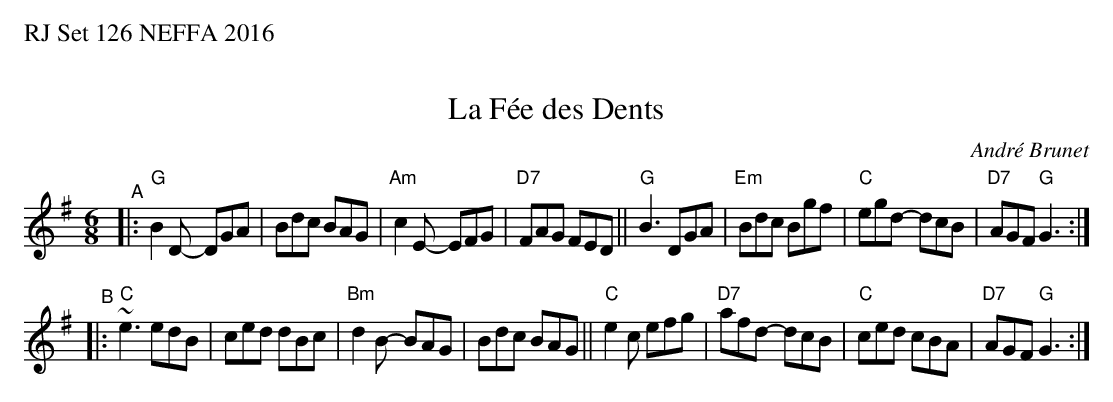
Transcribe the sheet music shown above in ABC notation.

X:1
T: La F\'ee des Dents
C: Andr\'e Brunet
M: 6/8
L: 1/8
K: G
"^A"|: "G"B2D- DGA | Bdc BAG | "Am" c2 E- EFG | "D7" FAG FED \
|| "G"B3  DGA | "Em" Bdc Bgf | "C"egd- dcB | "D7"AGF "G"G3 :|
"^B"|: "C"~e3 edB | ced dBc | "Bm" d2 B- BAG | Bdc BAG \
|| "C"e2c efg | "D7"afd- dcB | "C"ced cBA | "D7"AGF "G"G3 :|
